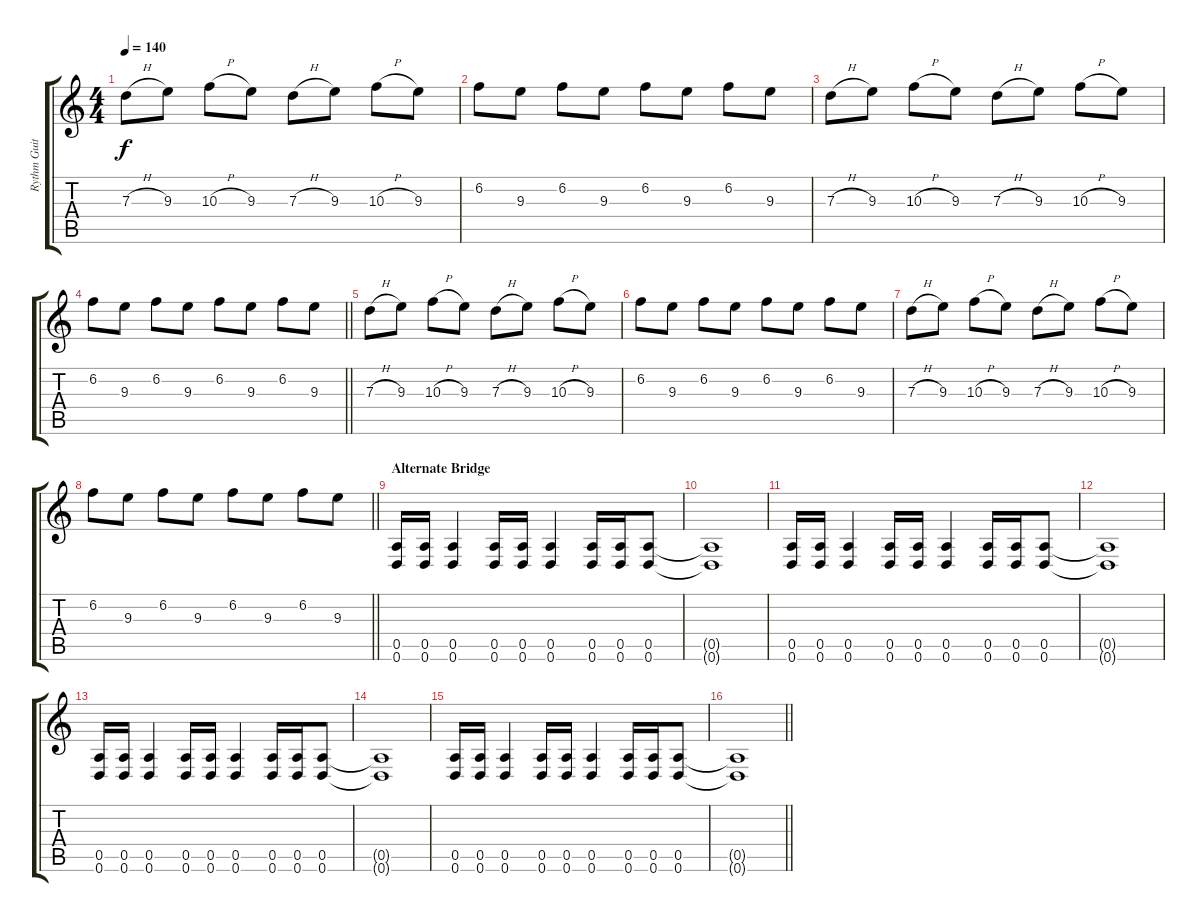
\track ("Rythm Guitar" "Rythm Guit") {instrument distortionguitar}
\staff {score tabs}
\tuning (E4 B3 G3 D3 A2 D2) {hide}
\ts (4 4)
\tempo 140
\clef g2
\ks c
7.3{h}.8{dy f} 9.3.8 10.3{h}.8 9.3.8 7.3{h}.8 9.3.8 10.3{h}.8 9.3.8 |
6.2.8 9.3.8 6.2.8 9.3.8 6.2.8 9.3.8 6.2.8 9.3.8 |
7.3{h}.8 9.3.8 10.3{h}.8 9.3.8 7.3{h}.8 9.3.8 10.3{h}.8 9.3.8 |
\barLineRight lightlight
6.2.8 9.3.8 6.2.8 9.3.8 6.2.8 9.3.8 6.2.8 9.3.8 |
7.3{h}.8 9.3.8 10.3{h}.8 9.3.8 7.3{h}.8 9.3.8 10.3{h}.8 9.3.8 |
6.2.8 9.3.8 6.2.8 9.3.8 6.2.8 9.3.8 6.2.8 9.3.8 |
7.3{h}.8 9.3.8 10.3{h}.8 9.3.8 7.3{h}.8 9.3.8 10.3{h}.8 9.3.8 |
\barLineRight lightlight
6.2.8 9.3.8 6.2.8 9.3.8 6.2.8 9.3.8 6.2.8 9.3.8 |
\section ("" "Alternate Bridge")
(0.5 0.6).16{volume 11} (0.5 0.6).16 (0.5 0.6).4 (0.5 0.6).16 (0.5 0.6).16 (0.5 0.6).4 (0.5 0.6).16 (0.5 0.6).16 (0.5 0.6).8 |
(0.5{t} 0.6{t}).1 |
(0.5 0.6).16 (0.5 0.6).16 (0.5 0.6).4 (0.5 0.6).16 (0.5 0.6).16 (0.5 0.6).4 (0.5 0.6).16 (0.5 0.6).16 (0.5 0.6).8 |
(0.5{t} 0.6{t}).1 |
(0.5 0.6).16{volume 11} (0.5 0.6).16 (0.5 0.6).4 (0.5 0.6).16 (0.5 0.6).16 (0.5 0.6).4 (0.5 0.6).16 (0.5 0.6).16 (0.5 0.6).8 |
(0.5{t} 0.6{t}).1 |
(0.5 0.6).16 (0.5 0.6).16 (0.5 0.6).4 (0.5 0.6).16 (0.5 0.6).16 (0.5 0.6).4 (0.5 0.6).16 (0.5 0.6).16 (0.5 0.6).8 |
\barLineRight lightlight
(0.5{t} 0.6{t}).1
